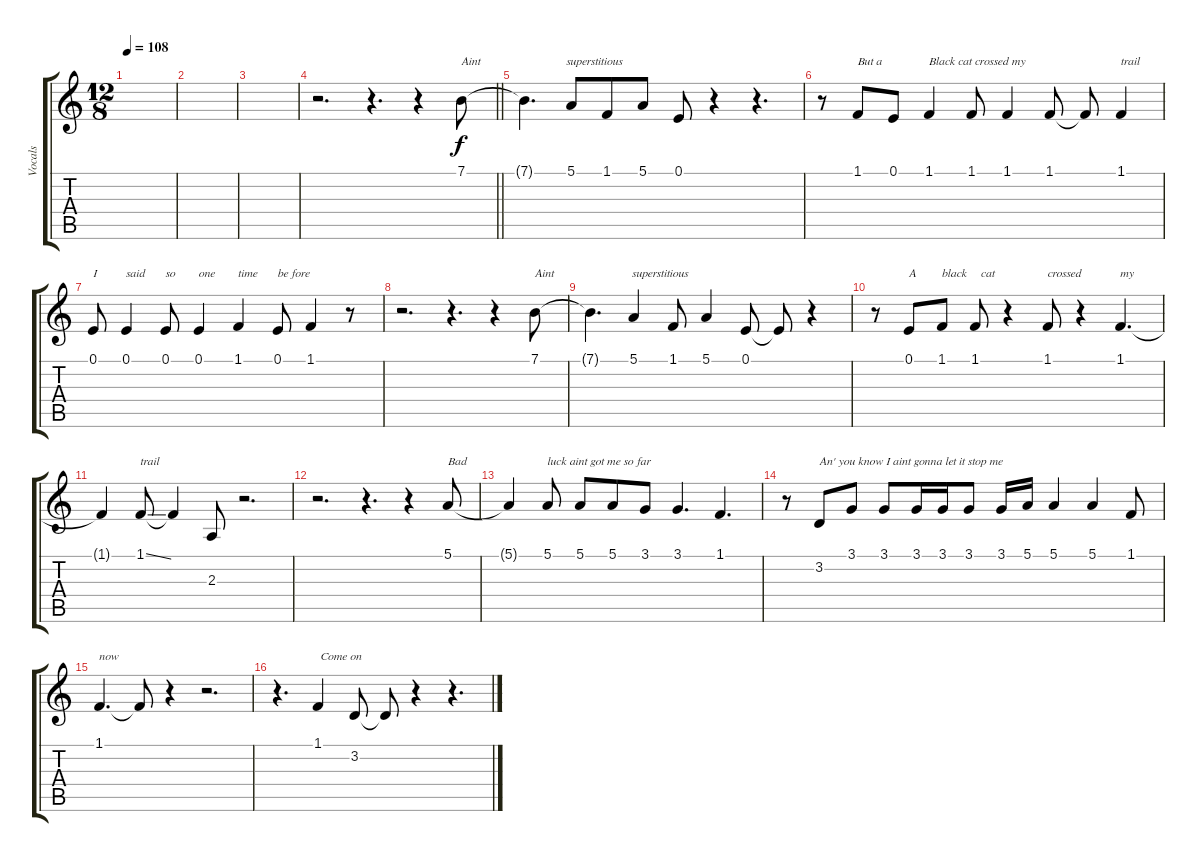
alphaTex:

\track ("Vocals" "Vocals") {instrument trumpet}
\staff {score tabs}
\tuning (E4 B3 G3 D3 A2 E2) {hide}
\ts (12 8)
\tempo 108
\clef g2
\ks c
|
|
|
\barLineRight lightlight
r.2{d} r.4{d} r.4 7.1.8{txt "Aint      "} |
7.1{t}.4{d txt "              superstitious"} 5.1.8 1.1.8 5.1.8 0.1.8 r.4 r.4{d} |
r.8 1.1.8{txt "But a"} 0.1.8 1.1.4{txt "Black cat crossed my"} 1.1.8 1.1.4 1.1.8 1.1{t}.8 1.1.4{txt "trail"} |
0.1.8{txt "I"} 0.1.4{txt "said"} 0.1.8{txt "so"} 0.1.4{txt "one"} 1.1.4{txt "time"} 0.1.8{txt "be fore"} 1.1.4 r.8 |
r.2{d} r.4{d} r.4 7.1.8{txt "Aint      "} |
7.1{t}.4{d txt "              superstitious"} 5.1.4 1.1.8 5.1.4 0.1.8 0.1{t}.8 r.4 |
r.8 0.1.8{txt "A"} 1.1.8{txt "black"} 1.1.8{txt "  cat"} r.4 1.1.8{txt "crossed"} r.4 1.1.4{d txt "my"} |
1.1{t}.4 1.1{ss}.8{txt "trail"} 1.1{t}.4 2.3.8 r.2{d} |
r.2{d} r.4{d} r.4 5.1.8{txt "Bad"} |
5.1{t}.4 5.1.8{txt "luck aint got me so far"} 5.1.8 5.1.8 3.1.8 3.1.4{d} 1.1.4{d} |
r.8 3.2.8{txt "An' you know I aint gonna let it stop me"} 3.1.8 3.1.8 3.1.16 3.1.16 3.1.8 3.1.16 5.1.16 5.1.4 5.1.4 1.1.8 |
1.1.4{d txt "now"} 1.1{t}.8 r.4 r.2{d} |
r.4{d} 1.1.4{txt " Come on"} 3.2.8 3.2{t}.8 r.4 r.4{d}
